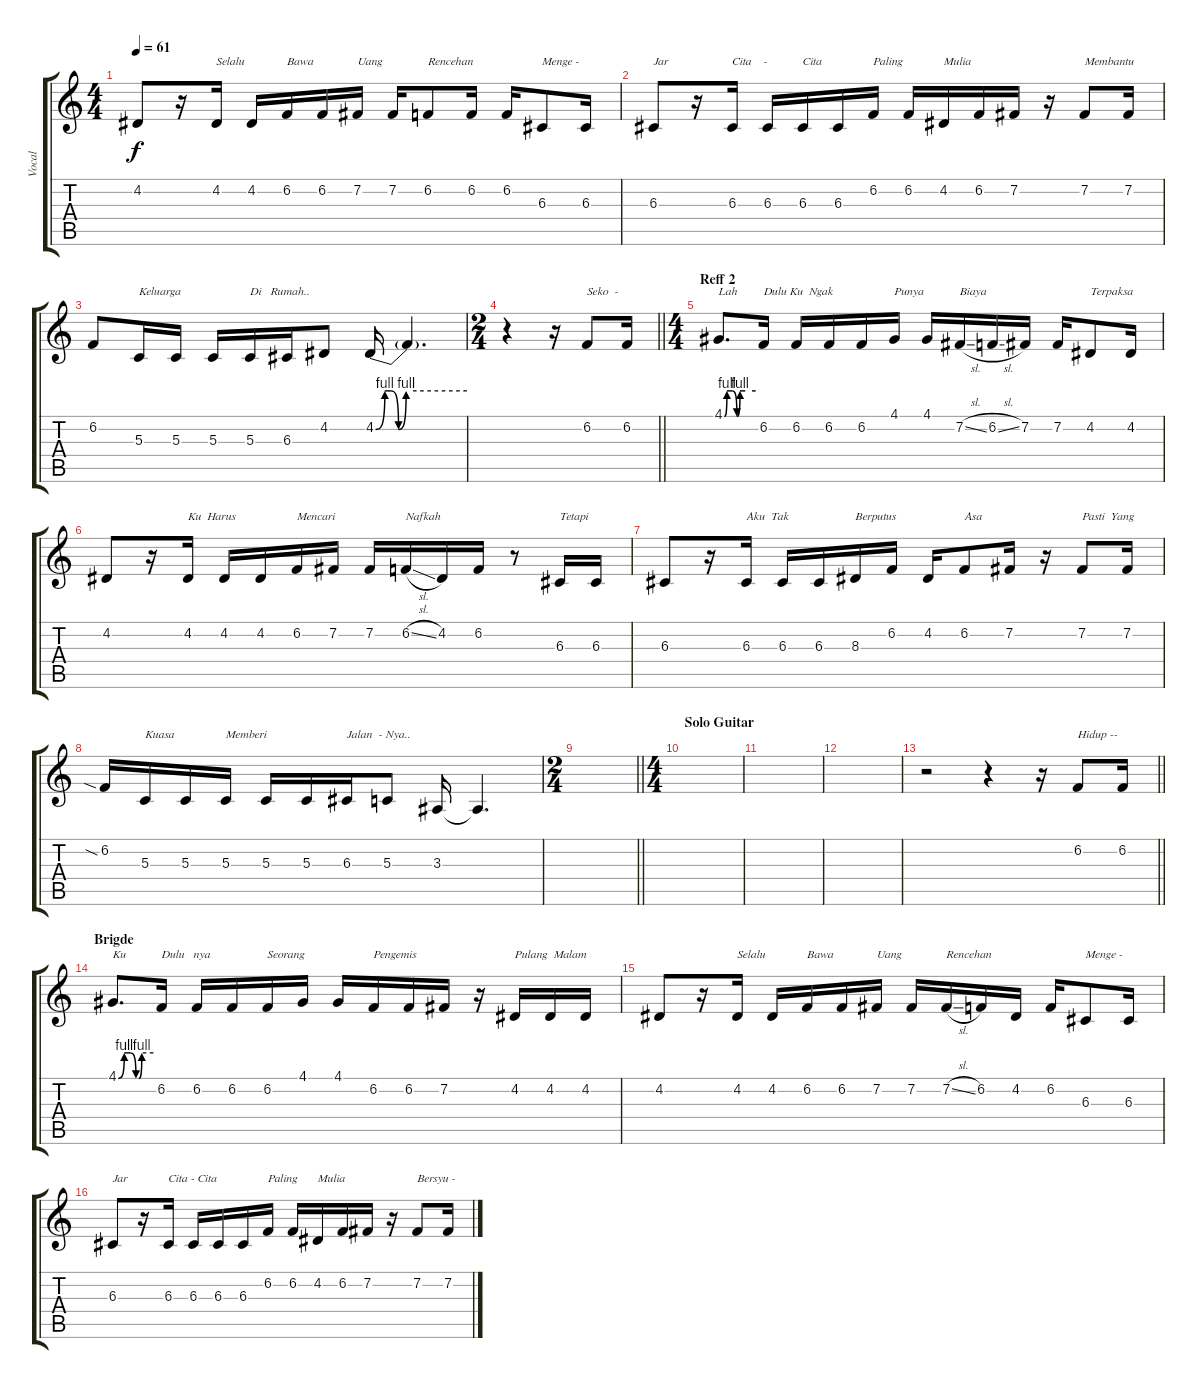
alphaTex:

\track ("Vocal" "Vocal") {instrument vibraphone}
\staff {score tabs}
\tuning (E4 B3 G3 D3 A2 E2) {hide}
\ts (4 4)
\tempo 61
\clef g2
\ks c
4.2.8{dy f} r.16 4.2.16{txt "Selalu"} 4.2.16 6.2.16{txt "Bawa"} 6.2.16 7.2.16{txt "Uang"} 7.2.16 6.2.8{txt "Rencehan"} 6.2.16 6.2.16 6.3.8{txt "Menge -"} 6.3.16 |
6.3.8{txt "Jar"} r.16 6.3.16{txt "Cita    - "} 6.3.16 6.3.16{txt "Cita"} 6.3.16 6.2.16{txt "Paling"} 6.2.16 4.2.16{txt "Mulia"} 6.2.16 7.2.16 r.16 7.2.8{txt "Membantu"} 7.2.16 |
6.2.8 5.3.16{txt "Keluarga"} 5.3.16 5.3.16 5.3.16{txt "Di   Rumah.."} 6.3.16 4.2.8 4.2{be (custom 0 0 6 4 10 4 15 0 20 4 60 4)}.16 4.2{t}.4{d} |
\ts (2 4)
\barLineRight lightlight
r.4 r.16 6.2.8{txt "Seko  -"} 6.2.16 |
\ts (4 4)
\section ("" "Reff 2")
4.1{be (custom 0 0 5 4 15 4 24 0 30 4 40 4 60 4)}.8{d txt "Lah"} 6.2.16{txt "Dulu Ku  Ngak"} 6.2.16 6.2.16 6.2.16 4.1.16{txt "Punya"} 4.1.16 7.2{sl}.16{txt "Biaya"} 6.2{sl}.16 7.2.16 7.2.16 4.2.8{txt "Terpaksa"} 4.2.16 |
4.2.8 r.16 4.2.16{txt "Ku  Harus"} 4.2.16 4.2.16 6.2.16{txt "Mencari"} 7.2.16 7.2.16 6.2{sl}.16{txt "Nafkah"} 4.2.16 6.2.16 r.8 6.3.16{txt "Tetapi"} 6.3.16 |
6.3.8 r.16 6.3.16{txt "Aku  Tak "} 6.3.16 6.3.16 8.3.16{txt "Berputus"} 6.2.16 4.2.16 6.2.8{txt "Asa"} 7.2.16 r.16 7.2.8{txt "Pasti  Yang"} 7.2.16 |
6.2{sia}.16 5.3.16{txt "Kuasa"} 5.3.16 5.3.16{txt "Memberi"} 5.3.16 5.3.16 6.3.16{txt "Jalan  - Nya.."} 5.3.8 3.3.16 3.3{t}.4{d} |
\ts (2 4)
\barLineRight lightlight
|
\ts (4 4)
\section ("" "Solo Guitar")
|
|
|
\barLineRight lightlight
r.2 r.4 r.16 6.2.8{txt "Hidup --"} 6.2.16 |
\section ("" "Brigde")
4.1{be (custom 0 0 10 4 20 4 30 0 35 0 40 4 60 4)}.8{d txt "Ku"} 6.2.16{txt "Dulu   nya"} 6.2.16 6.2.16 6.2.16{txt "Seorang"} 4.1.16 4.1.16 6.2.16{txt "Pengemis"} 6.2.16 7.2.16 r.16 4.2.16{txt "Pulang  Malam"} 4.2.16 4.2.16 |
4.2.8 r.16 4.2.16{txt "Selalu"} 4.2.16 6.2.16{txt "Bawa"} 6.2.16 7.2.16{txt "Uang"} 7.2.16 7.2{sl}.16{txt "Rencehan"} 6.2.16 4.2.16 6.2.16 6.3.8{txt "Menge -"} 6.3.16 |
6.3.8{txt "Jar"} r.16 6.3.16{txt "Cita - Cita"} 6.3.16 6.3.16 6.3.16 6.2.16{txt "Paling"} 6.2.16 4.2.16{txt "Mulia"} 6.2.16 7.2.16 r.16 7.2.8{txt "Bersyu -"} 7.2.16
